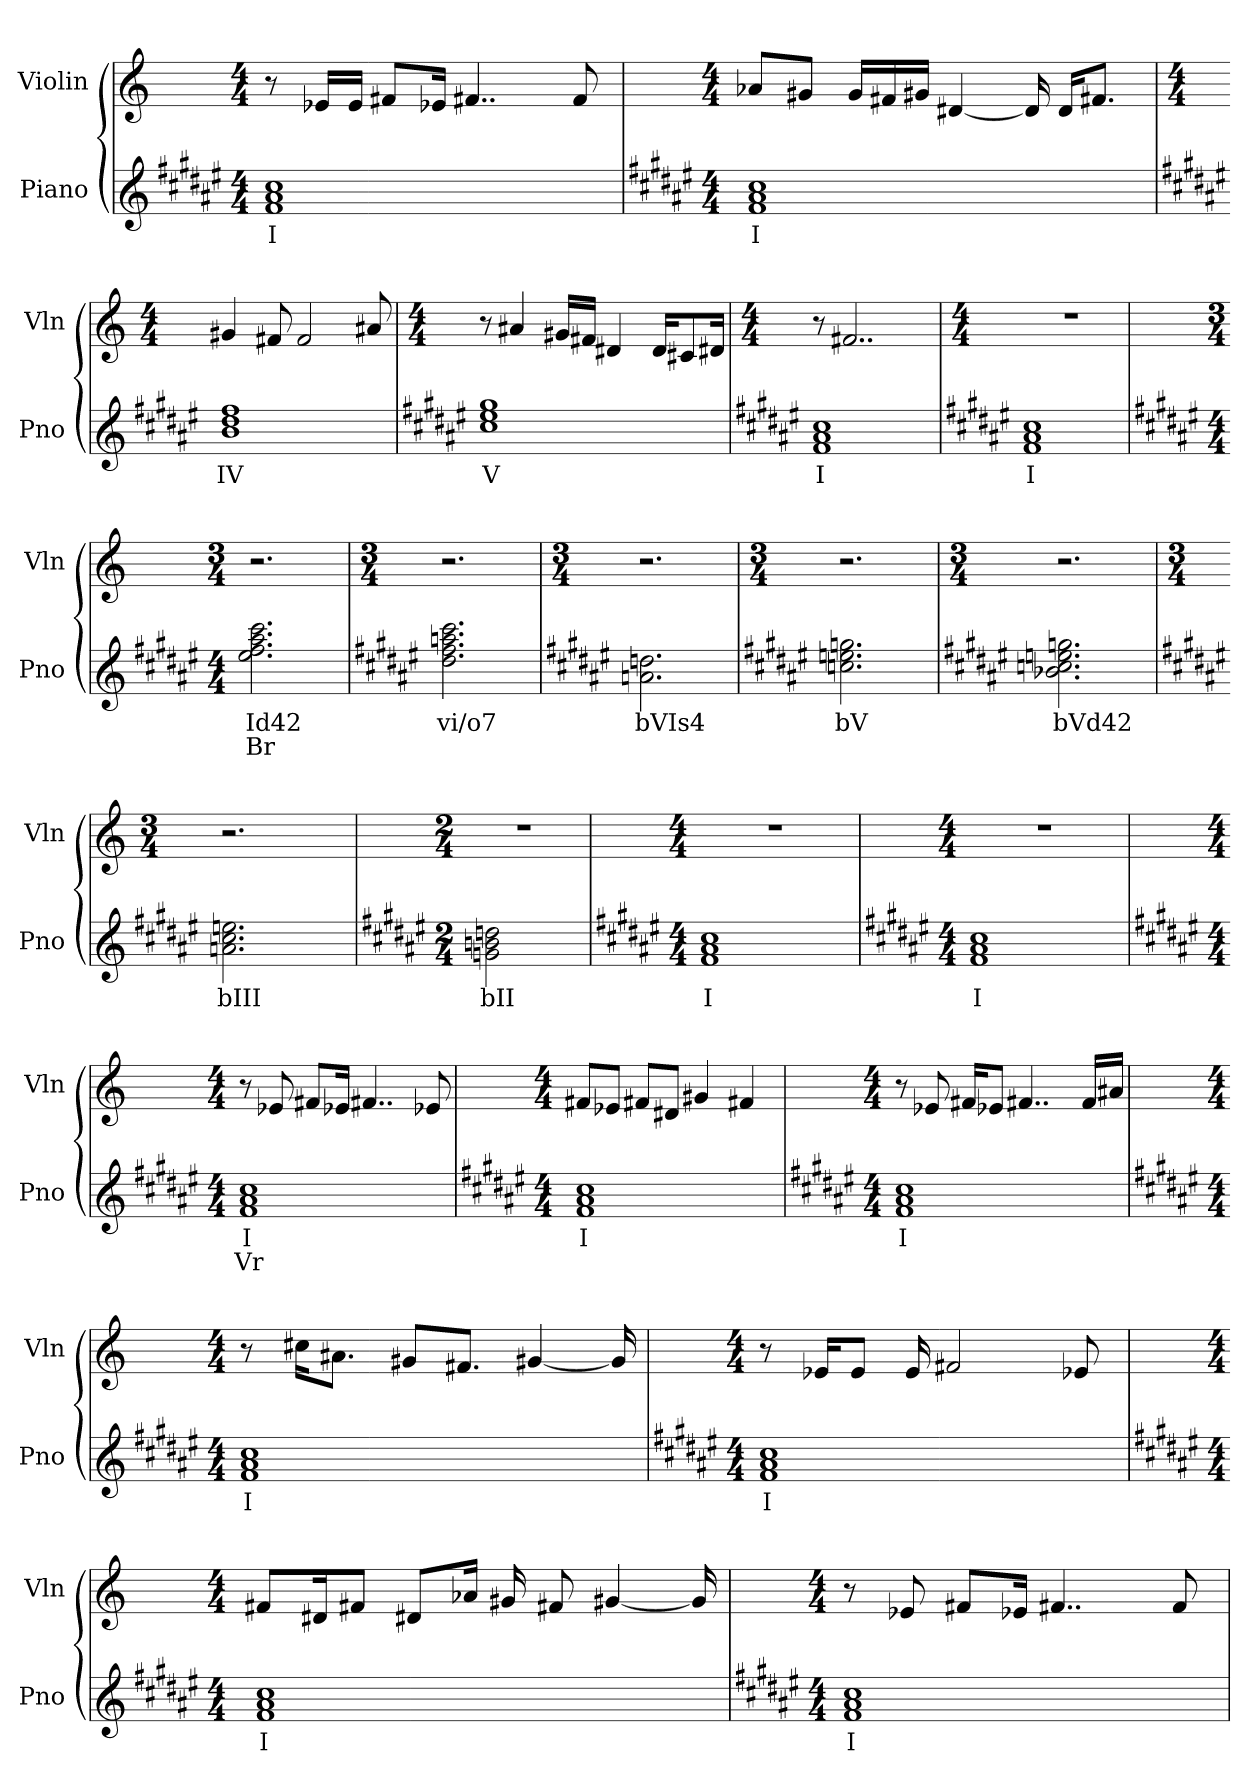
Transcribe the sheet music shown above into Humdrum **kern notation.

**kern	**text	**text	**kern
*part2	*part2	*part2	*part1
*staff2	*staff2	*staff2	*staff1
*I"Piano	*	*	*I"Violin
*I'Pno	*	*	*I'Vln
*k[f#c#g#d#a#e#]	*	*	*
*F#:	*	*	*
*M4/4	*	*	*M4/4
=	=	=	=
1f# 1a# 1cc#	I	.	8r
.	.	.	16e-XLL
.	.	.	16e-JJ
.	.	.	8f#XL
.	.	.	16e-XJk
.	.	.	4..f#X
.	.	.	8f#
=	=	=	=
*k[f#c#g#d#a#e#]	*	*	*
*F#:	*	*	*
*M4/4	*	*	*M4/4
1f# 1a# 1cc#	I	.	8a-XL
.	.	.	8g#XJ
.	.	.	16g#LL
.	.	.	16f#X
.	.	.	16g#XJJ
.	.	.	[4d#X
.	.	.	16d#]
.	.	.	16d#KL
.	.	.	8.f#XJ
=	=	=	=
*k[f#c#g#d#a#e#]	*	*	*
*F#:	*	*	*
*	*	*	*M4/4
1b 1dd# 1ff#	IV	.	4g#X
.	.	.	8f#X
.	.	.	2f#
.	.	.	8a#X
=	=	=	=
*k[f#c#g#d#a#e#]	*	*	*
*F#:	*	*	*
*	*	*	*M4/4
1cc# 1ee# 1gg#	V	.	8r
.	.	.	4a#X
.	.	.	16g#XLL
.	.	.	16f#XJJ
.	.	.	4d#X
.	.	.	16d#KL
.	.	.	8c#X
.	.	.	16d#XJk
=	=	=	=
*k[f#c#g#d#a#e#]	*	*	*
*F#:	*	*	*
*	*	*	*M4/4
1f# 1a# 1cc#	I	.	8r
.	.	.	2..f#X
=	=	=	=
*k[f#c#g#d#a#e#]	*	*	*
*F#:	*	*	*
*	*	*	*M4/4
1f# 1a# 1cc#	I	.	1r
=	=	=	=
*k[f#c#g#d#a#e#]	*	*	*
*F#:	*	*	*
*M4/4	*	*	*M3/4
2.ee# 2.ff# 2.aa# 2.ccc#	Id42	Br	2.r
=	=	=	=
*k[f#c#g#d#a#e#]	*	*	*
*F#:	*	*	*
*	*	*	*M3/4
2.dd# 2.ff# 2.aan 2.ccc#	vi/o7	.	2.r
=	=	=	=
*k[f#c#g#d#a#e#]	*	*	*
*F#:	*	*	*
*	*	*	*M3/4
2.an 2.ddn	bVIs4	.	2.r
=	=	=	=
*k[f#c#g#d#a#e#]	*	*	*
*F#:	*	*	*
*	*	*	*M3/4
2.ccn 2.een 2.ggn	bV	.	2.r
=	=	=	=
*k[f#c#g#d#a#e#]	*	*	*
*F#:	*	*	*
*	*	*	*M3/4
2.b-X 2.ccn 2.een 2.ggn	bVd42	.	2.r
=	=	=	=
*k[f#c#g#d#a#e#]	*	*	*
*F#:	*	*	*
*	*	*	*M3/4
2.an 2.cc# 2.een	bIII	.	2.r
=	=	=	=
*k[f#c#g#d#a#e#]	*	*	*
*F#:	*	*	*
*M2/4	*	*	*M2/4
2gn 2bn 2ddn	bII	.	2r
=	=	=	=
*k[f#c#g#d#a#e#]	*	*	*
*F#:	*	*	*
*M4/4	*	*	*M4/4
1f# 1a# 1cc#	I	.	1r
=	=	=	=
*k[f#c#g#d#a#e#]	*	*	*
*F#:	*	*	*
*M4/4	*	*	*M4/4
1f# 1a# 1cc#	I	.	1r
=	=	=	=
*k[f#c#g#d#a#e#]	*	*	*
*F#:	*	*	*
*M4/4	*	*	*M4/4
1f# 1a# 1cc#	I	Vr	8r
.	.	.	8e-X
.	.	.	8f#XL
.	.	.	16e-XJk
.	.	.	4..f#X
.	.	.	8e-X
=	=	=	=
*k[f#c#g#d#a#e#]	*	*	*
*F#:	*	*	*
*M4/4	*	*	*M4/4
1f# 1a# 1cc#	I	.	8f#XL
.	.	.	8e-XJ
.	.	.	8f#XL
.	.	.	8d#XJ
.	.	.	4g#X
.	.	.	4f#X
=	=	=	=
*k[f#c#g#d#a#e#]	*	*	*
*F#:	*	*	*
*M4/4	*	*	*M4/4
1f# 1a# 1cc#	I	.	8r
.	.	.	8e-X
.	.	.	16f#XKL
.	.	.	8e-XJ
.	.	.	4..f#X
.	.	.	16f#LL
.	.	.	16a#XJJ
=	=	=	=
*k[f#c#g#d#a#e#]	*	*	*
*F#:	*	*	*
*M4/4	*	*	*M4/4
1f# 1a# 1cc#	I	.	8r
.	.	.	16cc#XKL
.	.	.	8.a#XJ
.	.	.	8g#XL
.	.	.	8.f#XJ
.	.	.	[4g#X
.	.	.	16g#]
=	=	=	=
*k[f#c#g#d#a#e#]	*	*	*
*F#:	*	*	*
*M4/4	*	*	*M4/4
1f# 1a# 1cc#	I	.	8r
.	.	.	16e-XKL
.	.	.	8e-J
.	.	.	16e-
.	.	.	2f#X
.	.	.	8e-X
=	=	=	=
*k[f#c#g#d#a#e#]	*	*	*
*F#:	*	*	*
*M4/4	*	*	*M4/4
1f# 1a# 1cc#	I	.	8f#XL
.	.	.	16d#XK
.	.	.	8f#XJ
.	.	.	8d#XL
.	.	.	16a-XJk
.	.	.	16g#XLL
.	.	.	8f#XJ
.	.	.	[4g#X
.	.	.	16g#]
=	=	=	=
*k[f#c#g#d#a#e#]	*	*	*
*F#:	*	*	*
*M4/4	*	*	*M4/4
1f# 1a# 1cc#	I	.	8r
.	.	.	8e-X
.	.	.	8f#XL
.	.	.	16e-XJk
.	.	.	4..f#X
.	.	.	8f#
=	=	=	=
*-	*-	*-	*-
